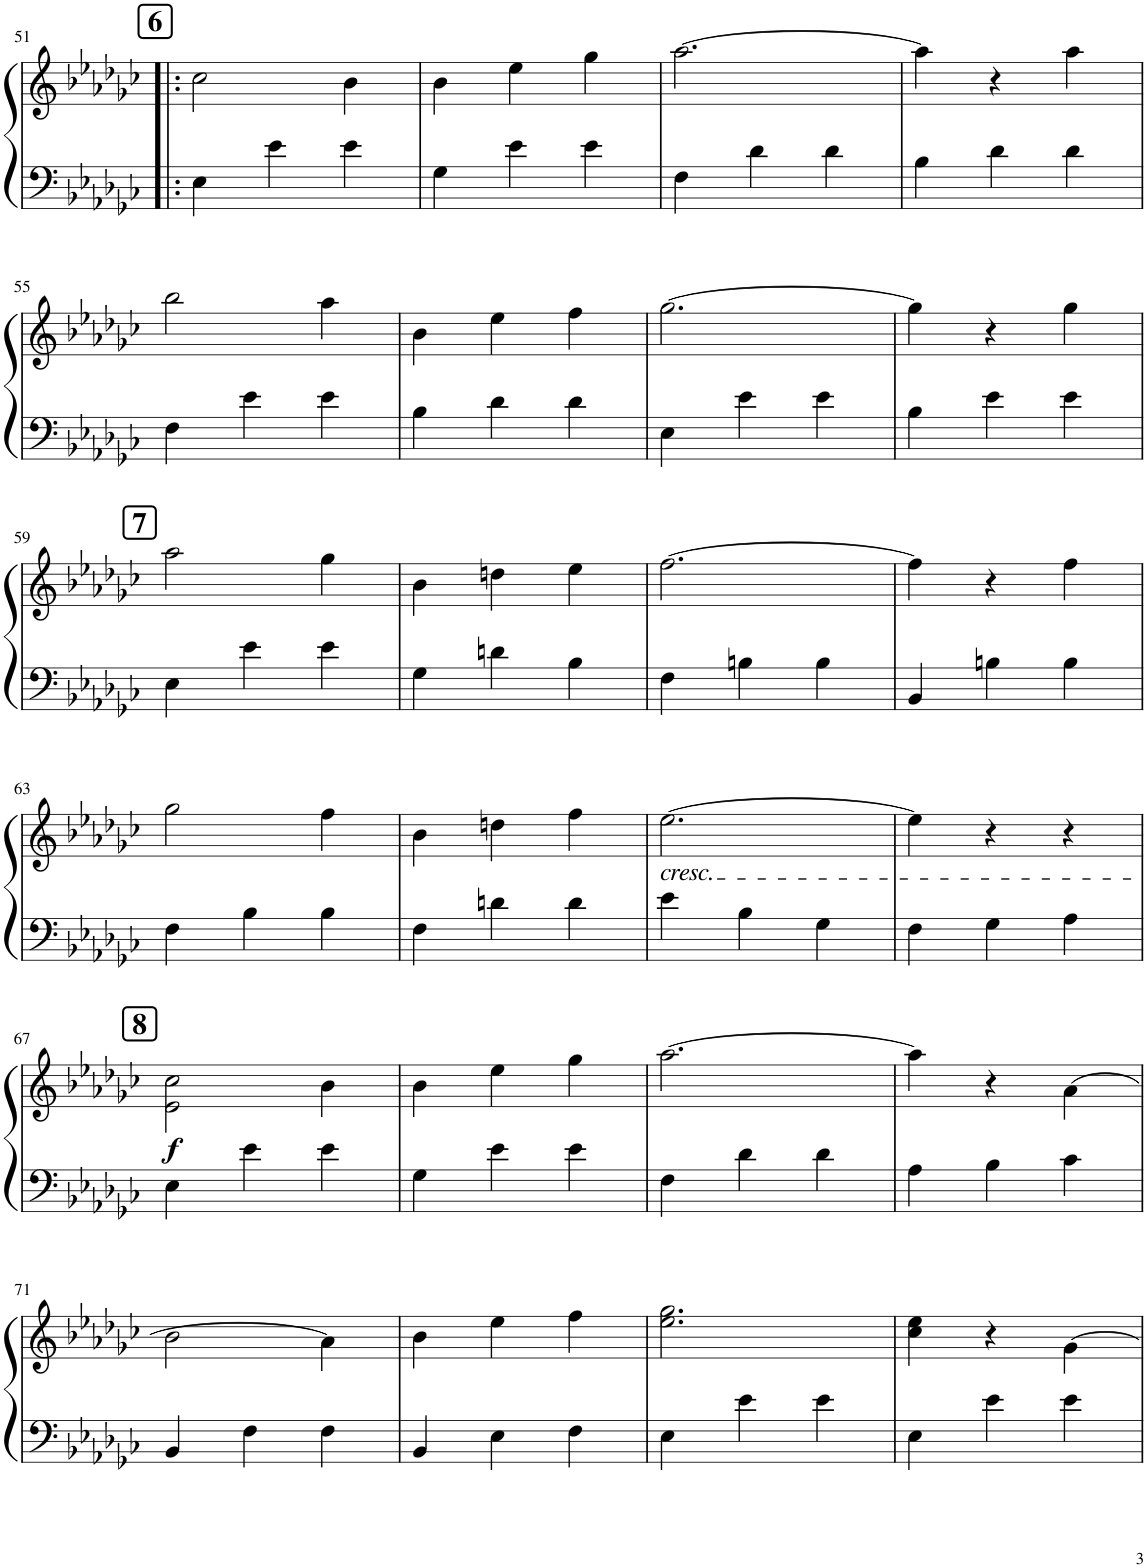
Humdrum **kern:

**kern	**kern	**dynam
*part1	*part1	*part1
*staff2	*staff1	*staff1/2
*I"Piano	*	*
*I'Pno.	*	*
!!LO:PB:g=z
*clefF4	*clefG2	*
*k[b-e-a-d-g-c-]	*k[b-e-a-d-g-c-]	*
*M3/4	*M3/4	*
!!LO:REH:place=s1:a:B:cj:fs=14:t=6
=51!|:	=51!|:	=51!|:
4E-\	2cc-\	.
4e-\	.	.
4e-\	4b-\	.
=52	=52	=52
4G-\	4b-\	.
4e-\	4ee-\	.
4e-\	4gg-\	.
=53	=53	=53
4F\	[2.aa-\	.
4d-\	.	.
4d-\	.	.
=54	=54	=54
4B-\	4aa-\]	.
4d-\	4r	.
4d-\	4aa-\	.
!!LO:LB:g=z
=55	=55	=55
4F\	2bb-\	.
4e-\	.	.
4e-\	4aa-\	.
=56	=56	=56
4B-\	4b-\	.
4d-\	4ee-\	.
4d-\	4ff\	.
=57	=57	=57
4E-\	[2.gg-\	.
4e-\	.	.
4e-\	.	.
=58	=58	=58
4B-\	4gg-\]	.
4e-\	4r	.
4e-\	4gg-\	.
!!LO:LB:g=z
!!LO:REH:place=s1:a:B:cj:fs=14:t=7
=59	=59	=59
4E-\	2aa-\	.
4e-\	.	.
4e-\	4gg-\	.
=60	=60	=60
4G-\	4b-\	.
4dn\	4ddn\	.
4B-\	4ee-\	.
=61	=61	=61
4F\	[2.ff\	.
4Bn\	.	.
4B\	.	.
=62	=62	=62
4BB-/	4ff\]	.
4Bn\	4r	.
4B\	4ff\	.
!!LO:LB:g=z
=63	=63	=63
4F\	2gg-\	.
4B-\	.	.
4B-\	4ff\	.
=64	=64	=64
4F\	4b-\	.
4dn\	4ddn\	.
4d\	4ff\	.
=65	=65	=65
!LO:TX:a:i:t=cresc.	!	!
4e-\	[2.ee-\	.
4B-\	.	.
4G-\	.	.
=66	=66	=66
4F\	4ee-\]	.
4G-\	4r	.
4A-\	4r	.
!!LO:LB:g=z
!!LO:REH:place=s1:a:B:cj:fs=14:t=8
=67	=67	=67
!	!	!LO:DY:b
4E-\	2e-\ 2cc-\	f
4e-\	.	.
4e-\	4b-\	.
=68	=68	=68
4G-\	4b-\	.
4e-\	4ee-\	.
4e-\	4gg-\	.
=69	=69	=69
4F\	[2.aa-\	.
4d-\	.	.
4d-\	.	.
=70	=70	=70
4A-\	4aa-\]	.
4B-\	4r	.
4c-\	[4a-\	.
!!LO:LB:g=z
=71	=71	=71
4BB-/	2b-\	.
4F\	.	.
4F\	4a-\]	.
=72	=72	=72
4BB-/	4b-\	.
4E-\	4ee-\	.
4F\	4ff\	.
=73	=73	=73
4E-\	2.ee-\ 2.gg-\	.
4e-\	.	.
4e-\	.	.
=74	=74	=74
4E-\	4cc-\ 4ee-\	.
4e-\	4r	.
4e-\	[4g-\	.
=	=	=
*-	*-	*-
